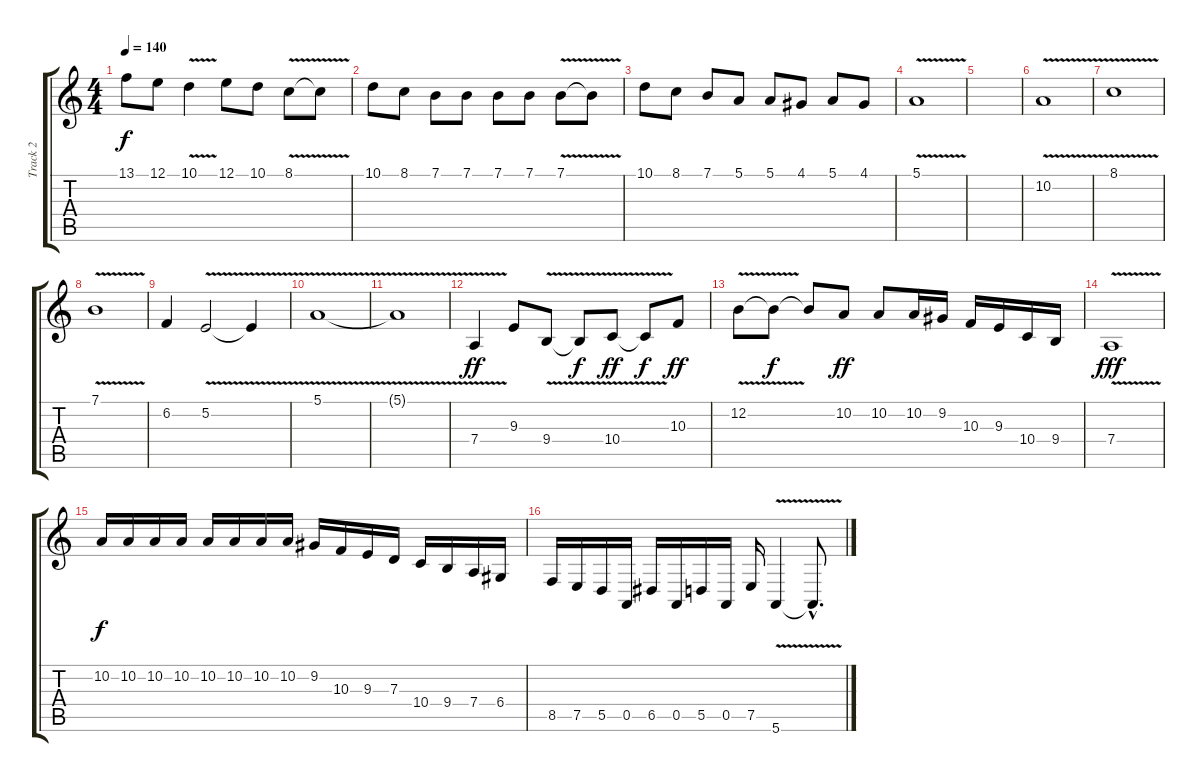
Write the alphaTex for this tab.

\track ("Track 2" "Track 2") {instrument viola}
\staff {score tabs}
\tuning (E4 B3 G3 D3 A2 E2) {hide}
\ts (4 4)
\tempo 140
\clef g2
\ks c
13.1.8{dy f} 12.1.8 10.1{v}.4 12.1.8 10.1.8 8.1{v}.8 8.1{t}.8 |
10.1.8 8.1.8 7.1.8 7.1.8 7.1.8 7.1.8 7.1{v}.8 7.1{t}.8 |
10.1.8 8.1.8 7.1.8 5.1.8 5.1.8 4.1.8 5.1.8 4.1.8 |
5.1{v}.1 |
|
10.2{v}.1 |
8.1{v}.1 |
7.1{v}.1 |
6.2.4 5.2{v}.2 5.2{t}.4 |
5.1{v}.1 |
5.1{t}.1 |
7.4{v}.4{dy ff} 9.3.8 9.4{v}.8 9.4{t}.8{dy f} 10.4{v}.8{dy ff} 10.4{t}.8{dy f} 10.3.8{dy ff} |
12.2{v}.8 12.2{t}.8{dy f} 12.2{t}.8 10.2.8{dy ff} 10.2.8 10.2.16 9.2.16 10.3.16 9.3.16 10.4.16 9.4.16 |
7.4{v}.1{dy fff} |
10.2.16{dy f} 10.2.16 10.2.16 10.2.16 10.2.16 10.2.16 10.2.16 10.2.16 9.2.16 10.3.16 9.3.16 7.3.16 10.4.16 9.4.16 7.4.16 6.4.16 |
8.5.16 7.5.16 5.5.16 0.5.16 6.5.16 0.5.16 5.5.16 0.5.16 7.5.16 5.6{v}.4 5.6{hac t}.8{d}
